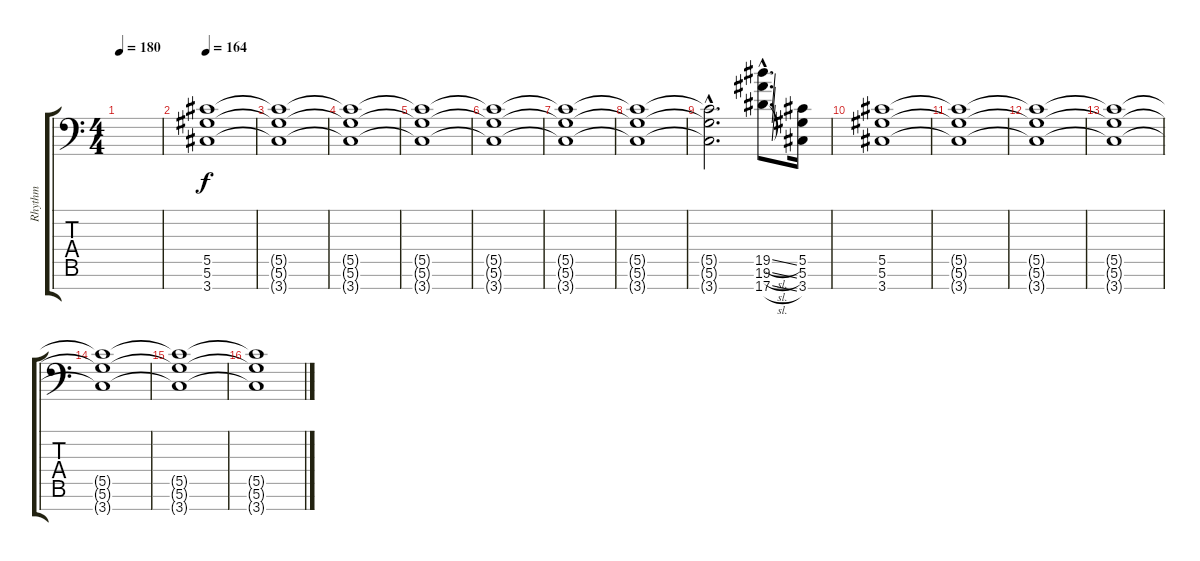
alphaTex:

\track ("Rhythm" "Rhythm") {instrument overdrivenguitar}
\staff {score tabs}
\tuning (Eb4 Bb3 Gb3 Db3 Ab2 Eb2 Bb1) {hide}
\ts (4 4)
\tempo 180
\clef f4
\ks c
|
\tempo 164
(5.5 5.6 3.7).1 |
(5.5{t} 5.6{t} 3.7{t}).1 |
(5.5{t} 5.6{t} 3.7{t}).1{volume 6} |
(5.5{t} 5.6{t} 3.7{t}).1 |
(5.5{t} 5.6{t} 3.7{t}).1 |
(5.5{t} 5.6{t} 3.7{t}).1 |
(5.5{t} 5.6{t} 3.7{t}).1 |
(5.5{hac t} 5.6{hac t} 3.7{hac t}).2{d} (19.5{sl hac} 19.6{sl hac} 17.7{sl hac}).8{d volume 12} (5.5 5.6 3.7).16 |
(5.5 5.6 3.7).1 |
(5.5{t} 5.6{t} 3.7{t}).1 |
(5.5{t} 5.6{t} 3.7{t}).1{volume 6} |
(5.5{t} 5.6{t} 3.7{t}).1 |
(5.5{t} 5.6{t} 3.7{t}).1 |
(5.5{t} 5.6{t} 3.7{t}).1 |
(5.5{t} 5.6{t} 3.7{t}).1
